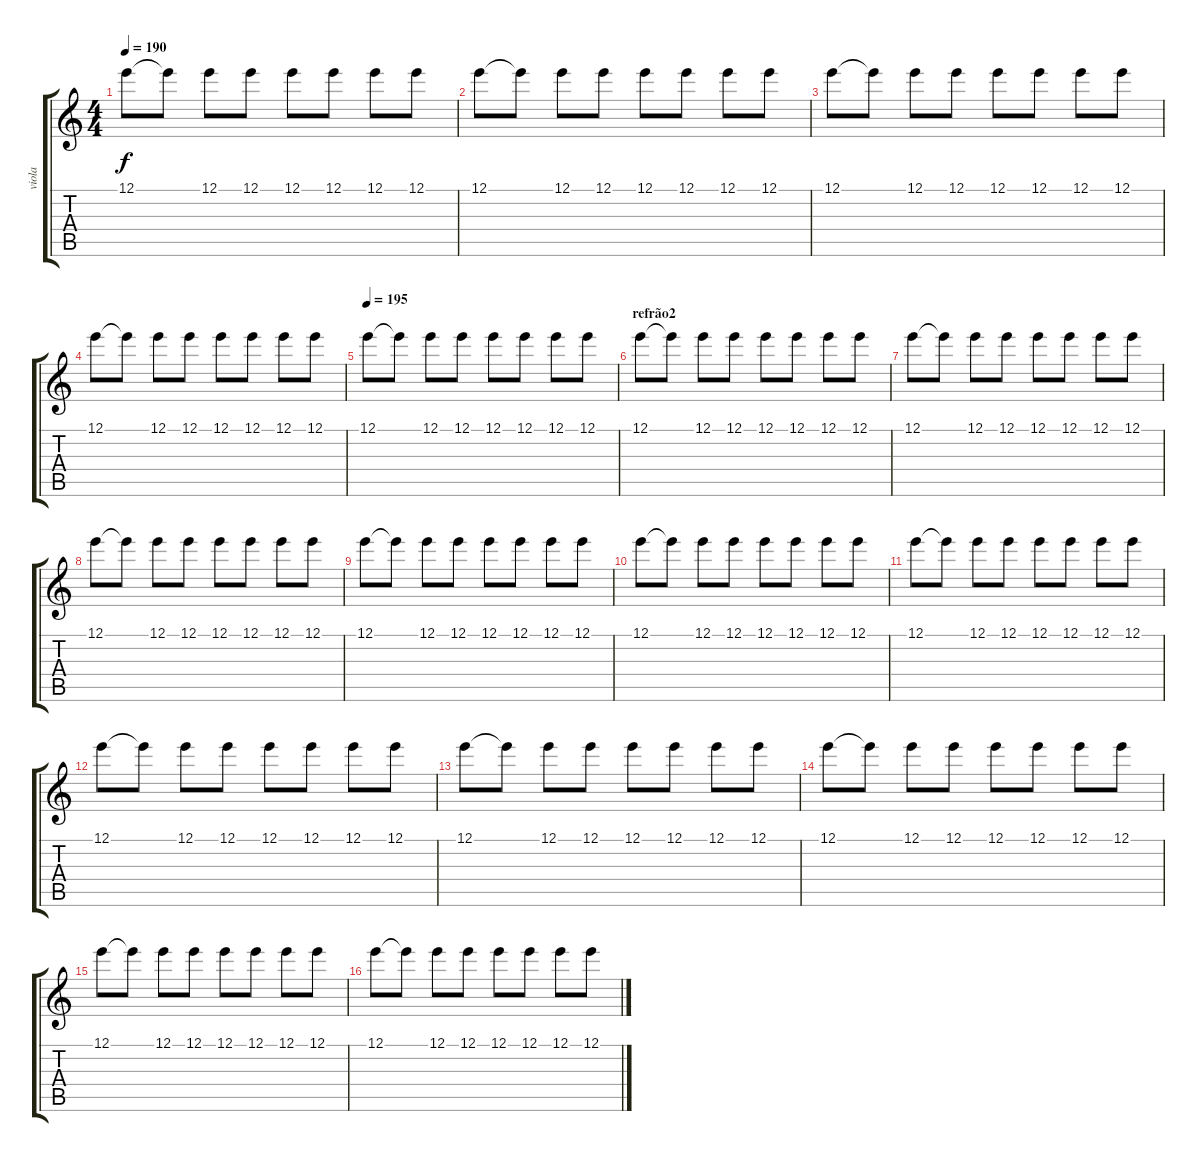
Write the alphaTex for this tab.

\track ("viola" "viola") {instrument acousticguitarsteel}
\staff {score tabs}
\tuning (E4 B3 G3 D3 A2 E2) {hide}
\ts (4 4)
\tempo 190
\clef g2
\ks c
12.1.8{dy f} 12.1{t}.8 12.1.8 12.1.8 12.1.8 12.1.8 12.1.8 12.1.8 |
12.1.8 12.1{t}.8 12.1.8 12.1.8 12.1.8 12.1.8 12.1.8 12.1.8 |
12.1.8 12.1{t}.8 12.1.8 12.1.8 12.1.8 12.1.8 12.1.8 12.1.8 |
12.1.8 12.1{t}.8 12.1.8 12.1.8 12.1.8 12.1.8 12.1.8 12.1.8 |
\tempo 195
12.1.8 12.1{t}.8 12.1.8 12.1.8 12.1.8 12.1.8 12.1.8 12.1.8 |
\section ("" "refrão2")
12.1.8{volume 6 instrument overdrivenguitar} 12.1{t}.8 12.1.8 12.1.8 12.1.8 12.1.8 12.1.8 12.1.8 |
12.1.8 12.1{t}.8 12.1.8 12.1.8 12.1.8 12.1.8 12.1.8 12.1.8 |
12.1.8 12.1{t}.8 12.1.8 12.1.8 12.1.8 12.1.8 12.1.8 12.1.8 |
12.1.8 12.1{t}.8 12.1.8 12.1.8 12.1.8 12.1.8 12.1.8 12.1.8 |
12.1.8 12.1{t}.8 12.1.8 12.1.8 12.1.8 12.1.8 12.1.8 12.1.8 |
12.1.8 12.1{t}.8 12.1.8 12.1.8 12.1.8 12.1.8 12.1.8 12.1.8 |
12.1.8 12.1{t}.8 12.1.8 12.1.8 12.1.8 12.1.8 12.1.8 12.1.8 |
12.1.8 12.1{t}.8 12.1.8 12.1.8 12.1.8 12.1.8 12.1.8 12.1.8 |
12.1.8 12.1{t}.8 12.1.8 12.1.8 12.1.8 12.1.8 12.1.8 12.1.8 |
12.1.8 12.1{t}.8 12.1.8 12.1.8 12.1.8 12.1.8 12.1.8 12.1.8 |
12.1.8 12.1{t}.8 12.1.8 12.1.8 12.1.8 12.1.8 12.1.8 12.1.8
